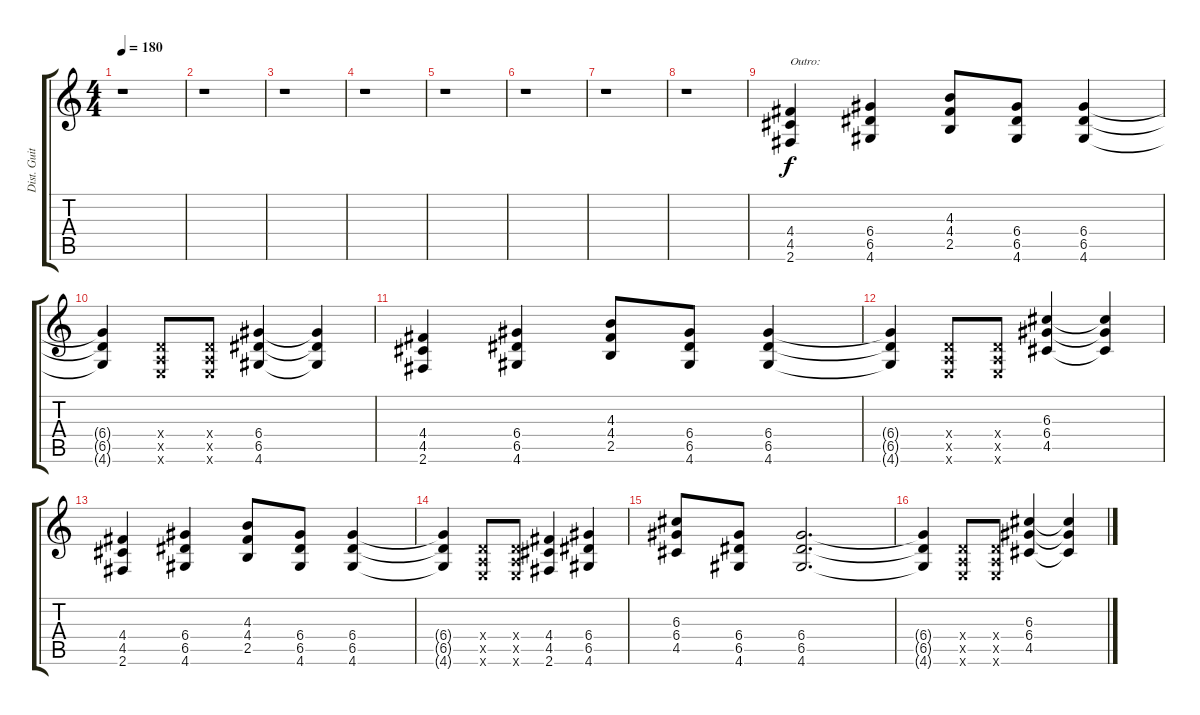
\track ("Dist. Guitar 2" "Dist. Guit") {instrument overdrivenguitar}
\staff {score tabs}
\tuning (E4 B3 G3 D3 A2 E2) {hide}
\ts (4 4)
\tempo 180
\clef g2
\ks c
r.1{dy f} |
r.1 |
r.1 |
r.1 |
r.1 |
r.1 |
r.1 |
r.1 |
(4.4 4.5 2.6).4{txt "Outro:"} (6.4 6.5 4.6).4 (4.3 4.4 2.5).8 (6.4 6.5 4.6).8 (6.4 6.5 4.6).4 |
(6.4{t} 6.5{t} 4.6{t}).4 (0.4{x} 0.5{x} 0.6{x}).8 (0.4{x} 0.5{x} 0.6{x}).8 (6.4 6.5 4.6).4 (6.4{t} 6.5{t} 4.6{t}).4 |
(4.4 4.5 2.6).4 (6.4 6.5 4.6).4 (4.3 4.4 2.5).8 (6.4 6.5 4.6).8 (6.4 6.5 4.6).4 |
(6.4{t} 6.5{t} 4.6{t}).4 (0.4{x} 0.5{x} 0.6{x}).8 (0.4{x} 0.5{x} 0.6{x}).8 (6.3 6.4 4.5).4 (6.3{t} 6.4{t} 4.5{t}).4 |
(4.4 4.5 2.6).4 (6.4 6.5 4.6).4 (4.3 4.4 2.5).8 (6.4 6.5 4.6).8 (6.4 6.5 4.6).4 |
(6.4{t} 6.5{t} 4.6{t}).4 (0.4{x} 0.5{x} 0.6{x}).8 (0.4{x} 0.5{x} 0.6{x}).8 (4.4 4.5 2.6).4 (6.4 6.5 4.6).4 |
(6.3 6.4 4.5).8 (6.4 6.5 4.6).8 (6.4 6.5 4.6).2{d} |
(6.4{t} 6.5{t} 4.6{t}).4 (0.4{x} 0.5{x} 0.6{x}).8 (0.4{x} 0.5{x} 0.6{x}).8 (6.3 6.4 4.5).4 (6.3{t} 6.4{t} 4.5{t}).4
